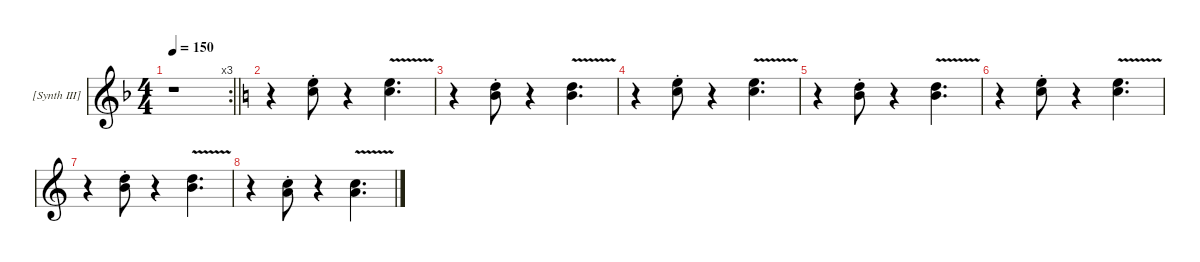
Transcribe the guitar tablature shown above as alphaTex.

\hideDynamics
\bracketExtendMode groupsimilarinstruments
\firstSystemTrackNameMode fullname
\firstSystemTrackNameOrientation horizontal
\otherSystemsTrackNameOrientation horizontal
\track ("[Synth III]" "L-Sth") {instrument lead1square}
\staff {score}
\tuning (E4 B3 G3 D3 A2 E2)
\rc 3
\ts (4 4)
\tempo 150
\clef g2
\scale
0.25
\barLineRight lightlight
\ks dminor
r.1{dy f beam Down} |
\ks c
r.4{beam Down} (17.2{st} 17.3{st}).8{beam Down} r.4{beam Down} (17.2{v} 17.3{v}).4{d beam Down} |
r.4{beam Down} (10.1{st} 12.2{st}).8{beam Down} r.4{beam Down} (10.1{v} 12.2{v}).4{d beam Down} |
r.4{beam Down} (17.2{st} 17.3{st}).8{beam Down} r.4{beam Down} (17.2{v} 17.3{v}).4{d beam Down} |
r.4{beam Down} (10.1{st} 12.2{st}).8{beam Down} r.4{beam Down} (10.1{v} 12.2{v}).4{d beam Down} |
r.4{beam Down} (17.2{st} 17.3{st}).8{beam Down} r.4{beam Down} (17.2{v} 17.3{v}).4{d beam Down} |
r.4{beam Down} (10.1{st} 12.2{st}).8{beam Down} r.4{beam Down} (10.1{v} 12.2{v}).4{d beam Down} |
r.4{beam Down} (8.1{st} 10.2{st}).8{beam Down} r.4{beam Down} (8.1{v} 10.2{v}).4{d beam Down}
